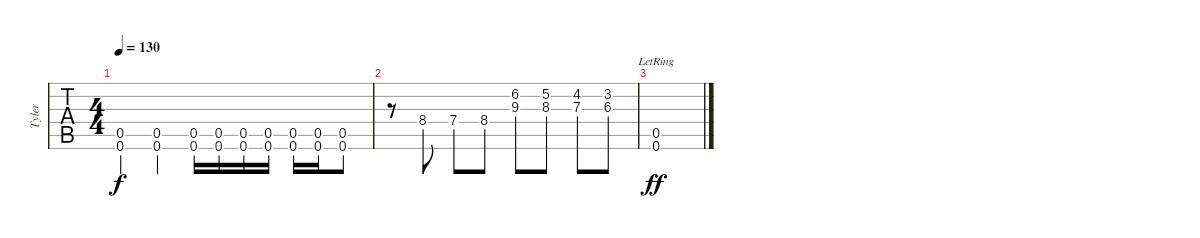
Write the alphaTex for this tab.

\track ("Tyler" "Tyler") {instrument distortionguitar}
\staff {tabs}
\tuning (D4 A3 F3 C3 G2 C2) {hide}
\ts (4 4)
\tempo 130
\clef g2
\ks c
(0.5 0.6).4{dy f} (0.5 0.6).4 (0.5 0.6).16 (0.5 0.6).16 (0.5 0.6).16 (0.5 0.6).16 (0.5 0.6).16 (0.5 0.6).16 (0.5 0.6).8 |
r.8 8.4.8 7.4.8 8.4.8 (6.2 9.3).8 (5.2 8.3).8 (4.2 7.3).8 (3.2 6.3).8 |
(0.5{lr} 0.6{lr}).1{dy ff}
